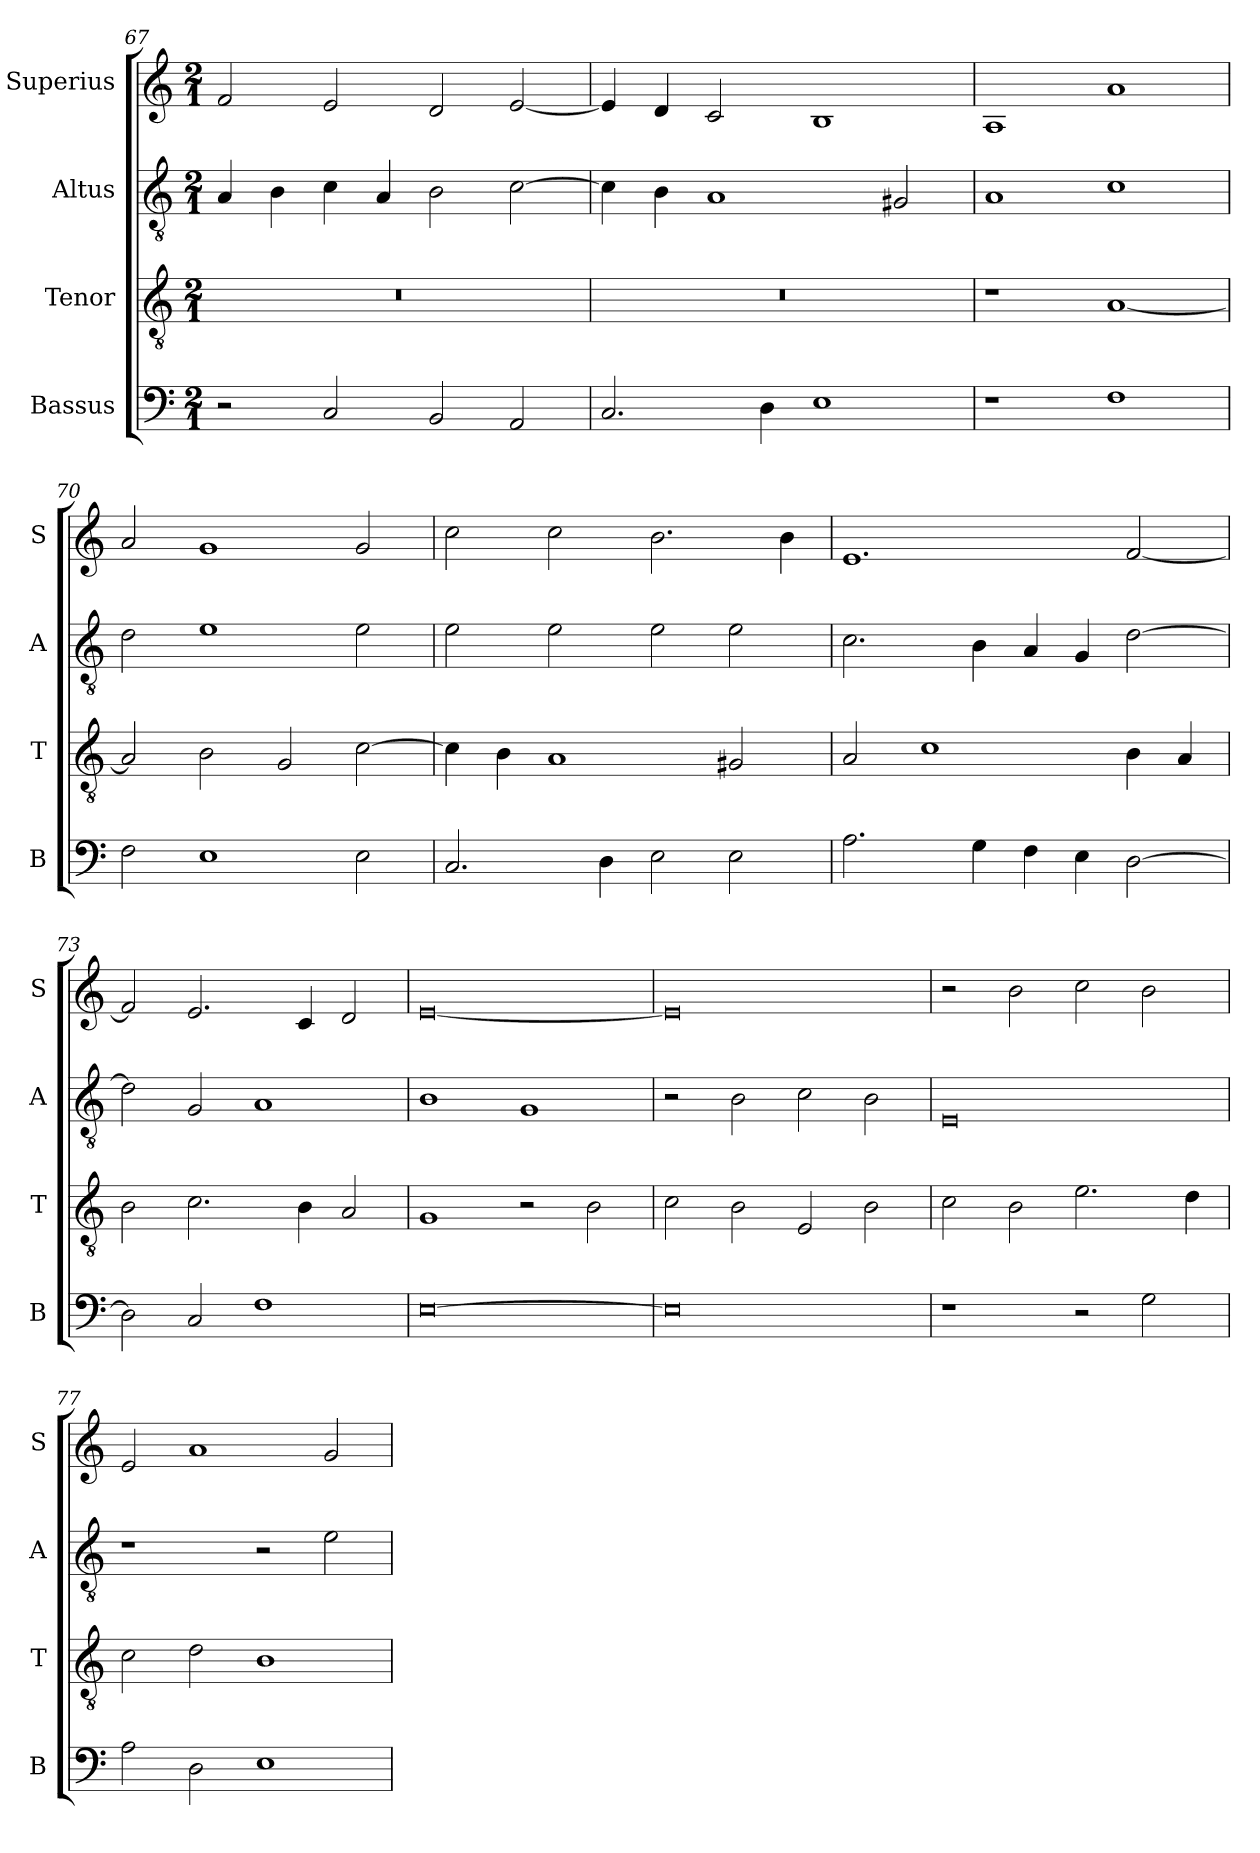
**kern	**kern	**kern	**kern
*part4	*part3	*part2	*part1
*staff4	*staff3	*staff2	*staff1
*I"Bassus	*I"Tenor	*I"Altus	*I"Superius
*I'B	*I'T	*I'A	*I'S
*clefF4	*clefGv2	*clefGv2	*clefG2
*k[]	*k[]	*k[]	*k[]
*C:	*C:	*C:	*C:
*M2/1	*M2/1	*M2/1	*M2/1
=67	=67	=67	=67
2r	0r	4A	2f
.	.	4B	.
2C	.	4c	2e
.	.	4A	.
2BB	.	2B	2d
2AA	.	[2c	[2e
=68	=68	=68	=68
2.C	0r	4c]	4e]
.	.	4B	4d
.	.	1A	2c
4D	.	.	.
1E	.	.	1B
.	.	2G#X	.
=69	=69	=69	=69
1r	1r	1A	1A
1F	[1A	1c	1a
=70	=70	=70	=70
2F	2A]	2d	2a
1E	2B	1e	1g
.	2G	.	.
2E	[2c	2e	2g
=71	=71	=71	=71
2.C	4c]	2e	2cc
.	4B	.	.
.	1A	2e	2cc
4D	.	.	.
2E	.	2e	2.b
2E	2G#X	2e	.
.	.	.	4b
=72	=72	=72	=72
2.A	2A	2.c	1.e
.	1c	.	.
4G	.	4B	.
4F	.	4A	.
4E	.	4G	.
[2D	4B	[2d	[2f
.	4A	.	.
=73	=73	=73	=73
2D]	2B	2d]	2f]
2C	2.c	2G	2.e
1F	.	1A	.
.	4B	.	4c
.	2A	.	2d
=74	=74	=74	=74
[0E	1G	1B	[0e
.	2r	1G	.
.	2B	.	.
=75	=75	=75	=75
0E]	2c	2r	0e]
.	2B	2B	.
.	2E	2c	.
.	2B	2B	.
=76	=76	=76	=76
1r	2c	0E	2r
.	2B	.	2b
2r	2.e	.	2cc
2G	.	.	2b
.	4d	.	.
=77	=77	=77	=77
2A	2c	1r	2e
2D	2d	.	1a
1E	1B	2r	.
.	.	2e	2g
=	=	=	=
*-	*-	*-	*-
